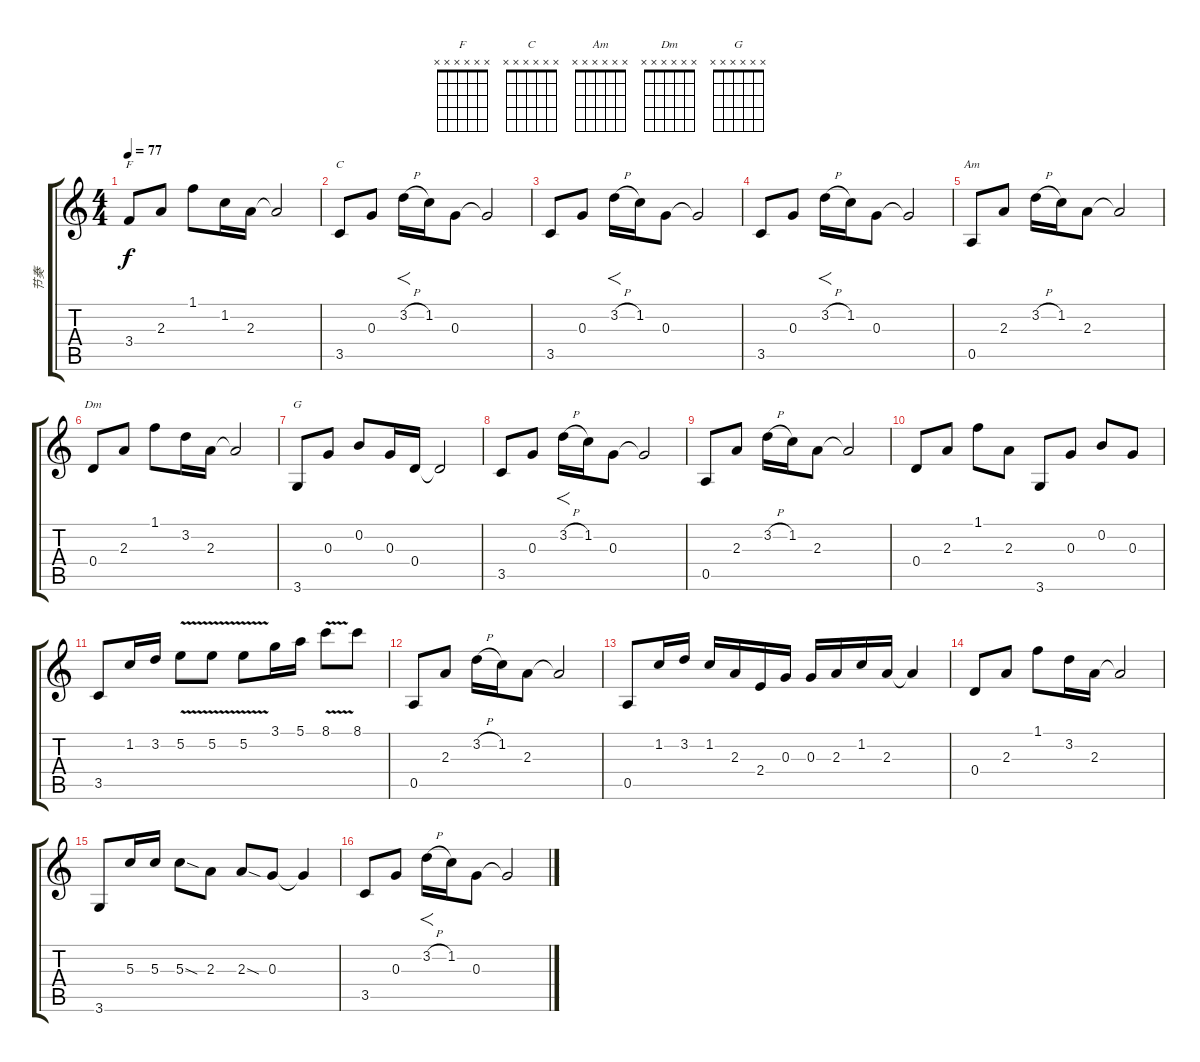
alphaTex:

\track ("节奏" "节奏") {instrument acousticguitarsteel}
\staff {score tabs}
\tuning (E4 B3 G3 D3 A2 E2) {hide}
\chord ("F" x x x x x x)
\chord ("C" x x x x x x)
\chord ("Am" x x x x x x)
\chord ("Dm" x x x x x x)
\chord ("G" x x x x x x)
\ts (4 4)
\tempo 77
\clef g2
\ks c
3.4.8{ch "F" dy f} 2.3.8 1.1.8 1.2.16 2.3.16 2.3{t}.2 |
3.5.8{ch "C"} 0.3.8 3.2{h}.16{f} 1.2.16 0.3.8 0.3{t}.2 |
3.5.8 0.3.8 3.2{h}.16{f} 1.2.16 0.3.8 0.3{t}.2 |
3.5.8 0.3.8 3.2{h}.16{f} 1.2.16 0.3.8 0.3{t}.2 |
0.5.8{ch "Am"} 2.3.8 3.2{h}.16 1.2.16 2.3.8 2.3{t}.2 |
0.4.8{ch "Dm"} 2.3.8 1.1.8 3.2.16 2.3.16 2.3{t}.2 |
3.6.8{ch "G"} 0.3.8 0.2.8 0.3.16 0.4.16 0.4{t}.2 |
3.5.8 0.3.8 3.2{h}.16{f} 1.2.16 0.3.8 0.3{t}.2 |
0.5.8 2.3.8 3.2{h}.16 1.2.16 2.3.8 2.3{t}.2 |
0.4.8 2.3.8 1.1.8 2.3.8 3.6.8 0.3.8 0.2.8 0.3.8 |
3.5.8 1.2.16 3.2.16 5.2{v}.8 5.2{v}.8 5.2{v}.8 3.1.16 5.1.16 8.1{v}.8 8.1.8 |
0.5.8 2.3.8 3.2{h}.16 1.2.16 2.3.8 2.3{t}.2 |
0.5.8 1.2.16 3.2.16 1.2.16 2.3.16 2.4.16 0.3.16 0.3.16 2.3.16 1.2.16 2.3.16 2.3{t}.4 |
0.4.8 2.3.8 1.1.8 3.2.16 2.3.16 2.3{t}.2 |
3.6.8 5.3.16 5.3.16 5.3{sod}.8 2.3.8 2.3{sod}.8 0.3.8 0.3{t}.4 |
3.5.8 0.3.8 3.2{h}.16{f} 1.2.16 0.3.8 0.3{t}.2
